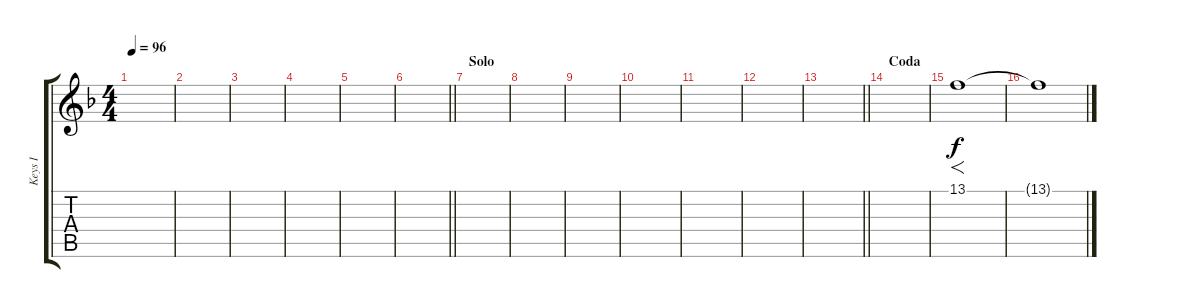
\track ("Keys I" "Keys I") {instrument pad5bowed}
\staff {score tabs}
\tuning (E4 B3 G3 D3 A2 E2) {hide}
\ts (4 4)
\tempo 96
\clef g2
\ks dminor
|
|
|
|
|
\barLineRight lightlight
|
\section ("" "Solo")
|
|
|
|
|
|
\barLineRight lightlight
|
\section ("" "Coda")
|
13.1.1{f} |
13.1{t}.1
